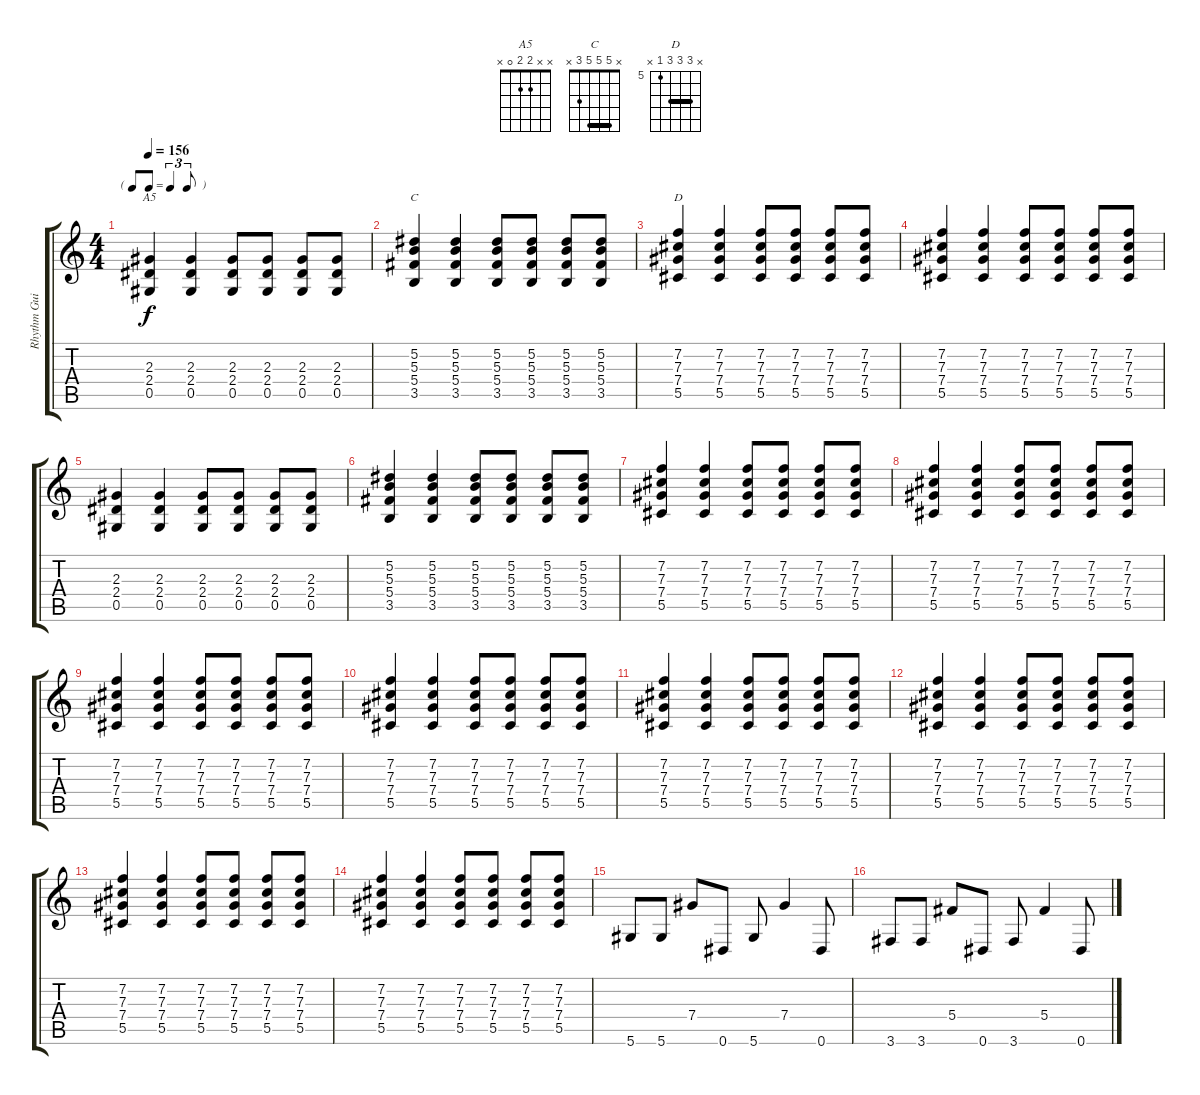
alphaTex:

\track ("Rhythm Guitar 1" "Rhythm Gui") {instrument overdrivenguitar}
\staff {score tabs}
\tuning (Eb4 Bb3 Gb3 Db3 Ab2 Eb2) {hide}
\chord ("A5" x x 2 2 0 x)
\chord ("C" x 5 5 5 3 x) {barre 5}
\chord ("D" x 7 7 7 5 x) {firstfret 5 barre 7}
\ts (4 4)
\tf triplet8th
\tempo 156
\clef g2
\ks c
(2.3 2.4 0.5).4{ch "A5" dy f} (2.3 2.4 0.5).4 (2.3 2.4 0.5).8 (2.3 2.4 0.5).8 (2.3 2.4 0.5).8 (2.3 2.4 0.5).8 |
(5.2 5.3 5.4 3.5).4{ch "C"} (5.2 5.3 5.4 3.5).4 (5.2 5.3 5.4 3.5).8 (5.2 5.3 5.4 3.5).8 (5.2 5.3 5.4 3.5).8 (5.2 5.3 5.4 3.5).8 |
(7.2 7.3 7.4 5.5).4{ch "D"} (7.2 7.3 7.4 5.5).4 (7.2 7.3 7.4 5.5).8 (7.2 7.3 7.4 5.5).8 (7.2 7.3 7.4 5.5).8 (7.2 7.3 7.4 5.5).8 |
(7.2 7.3 7.4 5.5).4 (7.2 7.3 7.4 5.5).4 (7.2 7.3 7.4 5.5).8 (7.2 7.3 7.4 5.5).8 (7.2 7.3 7.4 5.5).8 (7.2 7.3 7.4 5.5).8 |
(2.3 2.4 0.5).4 (2.3 2.4 0.5).4 (2.3 2.4 0.5).8 (2.3 2.4 0.5).8 (2.3 2.4 0.5).8 (2.3 2.4 0.5).8 |
(5.2 5.3 5.4 3.5).4 (5.2 5.3 5.4 3.5).4 (5.2 5.3 5.4 3.5).8 (5.2 5.3 5.4 3.5).8 (5.2 5.3 5.4 3.5).8 (5.2 5.3 5.4 3.5).8 |
(7.2 7.3 7.4 5.5).4 (7.2 7.3 7.4 5.5).4 (7.2 7.3 7.4 5.5).8 (7.2 7.3 7.4 5.5).8 (7.2 7.3 7.4 5.5).8 (7.2 7.3 7.4 5.5).8 |
(7.2 7.3 7.4 5.5).4 (7.2 7.3 7.4 5.5).4 (7.2 7.3 7.4 5.5).8 (7.2 7.3 7.4 5.5).8 (7.2 7.3 7.4 5.5).8 (7.2 7.3 7.4 5.5).8 |
(7.2 7.3 7.4 5.5).4 (7.2 7.3 7.4 5.5).4 (7.2 7.3 7.4 5.5).8 (7.2 7.3 7.4 5.5).8 (7.2 7.3 7.4 5.5).8 (7.2 7.3 7.4 5.5).8 |
(7.2 7.3 7.4 5.5).4 (7.2 7.3 7.4 5.5).4 (7.2 7.3 7.4 5.5).8 (7.2 7.3 7.4 5.5).8 (7.2 7.3 7.4 5.5).8 (7.2 7.3 7.4 5.5).8 |
(7.2 7.3 7.4 5.5).4 (7.2 7.3 7.4 5.5).4 (7.2 7.3 7.4 5.5).8 (7.2 7.3 7.4 5.5).8 (7.2 7.3 7.4 5.5).8 (7.2 7.3 7.4 5.5).8 |
(7.2 7.3 7.4 5.5).4 (7.2 7.3 7.4 5.5).4 (7.2 7.3 7.4 5.5).8 (7.2 7.3 7.4 5.5).8 (7.2 7.3 7.4 5.5).8 (7.2 7.3 7.4 5.5).8 |
(7.2 7.3 7.4 5.5).4 (7.2 7.3 7.4 5.5).4 (7.2 7.3 7.4 5.5).8 (7.2 7.3 7.4 5.5).8 (7.2 7.3 7.4 5.5).8 (7.2 7.3 7.4 5.5).8 |
(7.2 7.3 7.4 5.5).4 (7.2 7.3 7.4 5.5).4 (7.2 7.3 7.4 5.5).8 (7.2 7.3 7.4 5.5).8 (7.2 7.3 7.4 5.5).8 (7.2 7.3 7.4 5.5).8 |
5.6.8 5.6.8 7.4.8 0.6.8 5.6.8 7.4.4 0.6.8 |
3.6.8 3.6.8 5.4.8 0.6.8 3.6.8 5.4.4 0.6.8
